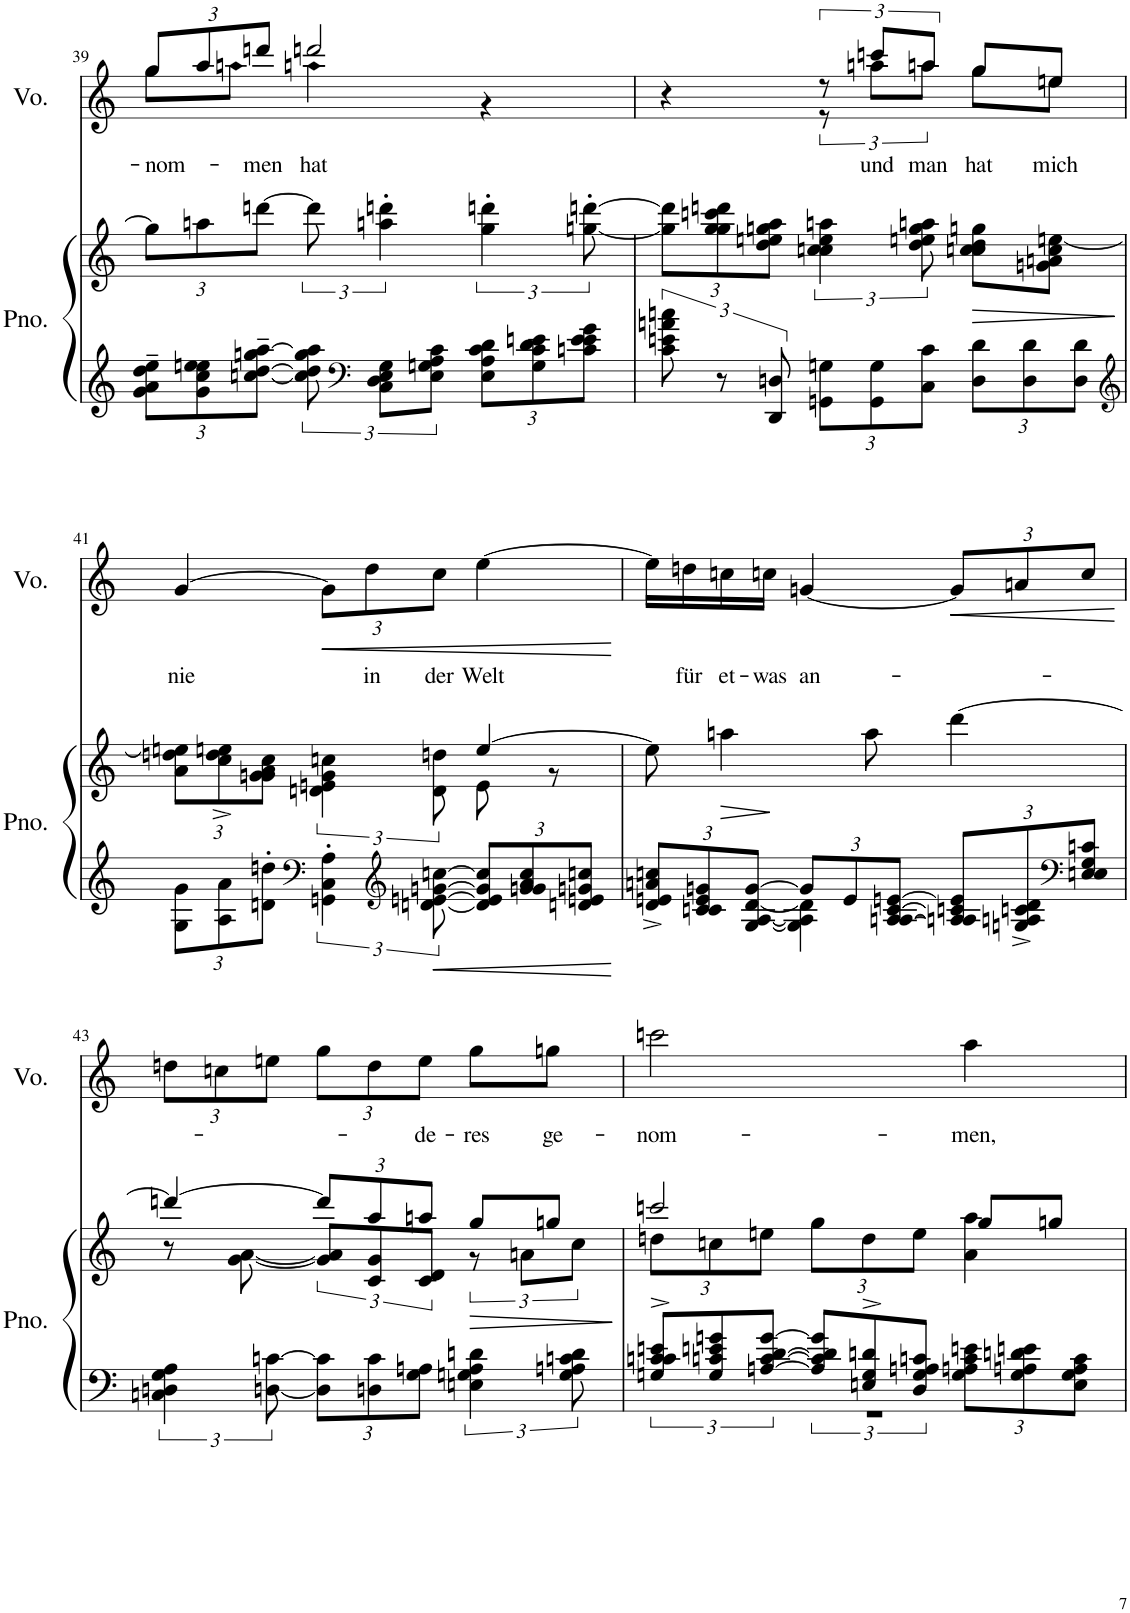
**kern	**kern	**dynam	**kern	**text	**dynam
*part2	*part2	*part2	*part1	*part1	*part1
*staff3	*staff2	*staff2/3	*staff1	*staff1	*staff1
*I"Piano	*	*	*I"Voz	*	*
*I'Pno.	*	*	*I'Vo.	*	*
!!LO:PB:g=z
*clefG2	*clefG2	*	*clefG2	*	*
*k[]	*k[]	*	*k[]	*	*
*M3/4	*M3/4	*	*M3/4	*	*
*Xbrackettup	*Xbrackettup	*	*Xbrackettup	*	*
=39	=39	=39	=39	=39	=39
!	!	!	!	!LO:LY:b	!
*	*	*	*^	*	*
12g\~ 12a\~ 12dd\~ 12ee\~L	12gg\L]	.	12gg/L	8gg\L	-nom-	.
12g\ 12cc\ 12een\ 12ee\	12aan\	.	12aa/	.	.	.
.	.	.	.	8aan\J	.	.
!	!	!	!	!	!LO:LY:b	!
[12ccn\~ [12dd\~ 12ggn\~ [12aa\~J	[12dddn\J	.	12dddn/J	.	-men	.
*brackettup	*brackettup	*	*	*	*	*
!	!	!	!	!	!LO:LY:b	!
12cc\] 12dd\] 12gg\ 12aa\]	12ddd\]	.	2dddn/	4aan\	hat	.
*clefF4	*	*	*	*	*	*
12C\ 12D\ 12E\ 12G\L	6aan\' 6dddn\'	.	.	.	.	.
12E\ 12Gn\ 12A\ 12c\J	.	.	.	.	.	.
*Xbrackettup	*	*	*	*	*	*
12E\ 12A\ 12c\ 12d\L	6gg\' 6dddn\'	.	.	4r	.	.
12G\ 12c\ 12d\ 12en\	.	.	.	.	.	.
12cn\ 12e\ 12e\ 12g\J	[12ggn\' [12dddn\'	.	.	.	.	.
=40	=40	=40	=40	=40	=40	=40
*brackettup	*Xbrackettup	*	*	*	*	*
12c\ 12en\ 12an\ 12ccn\	12gg\] 12ddd\]L	.	4r	4ryy	.	.
12r	12gg\ 12gg\ 12cccn\ 12dddn\	.	.	.	.	.
12DD/ 12Dn/	12dd\ 12een\ 12ggn\ 12aa\J	.	.	.	.	.
*Xbrackettup	*brackettup	*	*brackettup	*	*	*
12GGn\ 12Gn\L	6ccn\ 6cc\ 6ee\ 6aan\	.	12r	12r	.	.
!	!	!	!	!	!LO:LY:b	!
12GG\ 12G\	.	.	12cccn/L	12aan\L	und	.
!	!	!	!	!	!LO:LY:b	!
12C\ 12c\J	12dd\ 12een\ 12gg\ 12aan\	.	12aan/J	12aa\J	man	.
!	!	!LO:HP:b	!	!	!LO:LY:b	!
12D\ 12d\L	8ccn\ 8ccn\ 8dd\ 8ggn\L	>	8gg/L	8gg\L	hat	.
12D\ 12d\	.	.	.	.	.	.
!	!	!	!	!	!LO:LY:b	!
.	8gn\ 8an\ 8cc\ [8een\J	.	8ee/J	8een\J	mich	.
12D\ 12d\J	.	.	.	.	.	.
*	*	*	*v	*v	*	*
!!LO:LB:g=z
=41	=41	=41	=41	=41	=41
*clefG2	*	*	*	*	*
*	*^	*	*	*	*
*	*	*Xbrackettup	*	*	*	*
!	!	!	!	!	!LO:LY:b	!
12G\ 12g\L	2ryy	12a\ 12ddn\ 12een\]L	.	[4g/	nie	.
12A\ 12a\	.	12cc\^ 12dd\^ 12een\^	.	.	.	.
12dn\' 12ddn\'J	.	12g\ 12gn\ 12a\ 12cc\J	.	.	.	.
*clefF4	*	*	*	*	*	*
*brackettup	*	*brackettup	*	*Xbrackettup	*	*
!	!	!	!	!	!	!LO:HP:b
6GGn\' 6C\' 6A\'	.	6dn\ 6en\ 6g\ 6ccn\	.	12g\L]	.	<
!	!	!	!	!	!LO:LY:b	!
.	.	.	.	12dd\	in	.
*clefG2	*	*	*	*	*	*
!	!	!	!LO:HP:b=2	!	!LO:LY:b	!
[12dn\ [12en\ [12gn\ [12ccn\	.	12d\ 12ddn\	<	12cc\J	der	.
*Xbrackettup	*	*	*	*	*	*
!	!	!	!	!	!LO:LY:b	!
12d/] 12e/] 12g/] 12cc/]L	[4ee/	8e\	.	[4ee\	Welt	.
12g/ 12gn/ 12a/ 12cc/	.	.	.	.	.	.
.	.	8r	.	.	.	.
12dn/ 12en/ 12gn/ 12ccn/J	.	.	.	.	.	.
*	*v	*v	*	*	*	*
.	.	]	.	.	[
=42	=42	=42	=42	=42	=42
*^	*	*	*	*	*
12d/^ 12en/^ 12an/^ 12ccn/^L	4ryy	8ee\]	.	16ee\LL]	.	.
!	!	!	!	!	!LO:LY:b	!
.	.	.	.	16ddn\	für	.
12cn/ 12c/ 12e/ 12gn/	.	.	.	.	.	.
!	!	!	!LO:HP:b	!	!LO:LY:b	!
.	.	4aan\	>	16ccn\	et-	.
[12G/ [12A/ [12d/ [12g/J	.	.	.	.	.	.
!	!	!	!	!	!LO:LY:b	!
.	.	.	.	16ccn\JJ	-was	.
!	!	!	!	!	!LO:LY:b	!
12g/L]	4G\] 4A\] 4d\]	.	.	[4gn/	an-	.
12e/	.	.	.	.	.	.
.	.	8aa\	.	.	.	.
[12A/ [12An/ [12c/ [12en/J	.	.	.	.	.	.
!	!	!	!	!	!	!LO:HP:b
12A/] 12An/] 12cn/] 12e/]L	4ryy	[4ddd\	.	12g/L]	.	<
12Gn/^ 12An/^ 12cn/^ 12d/^	.	.	.	12an/	.	.
*clefF4	*	*	*	*	*	*
12En/ 12En/ 12G/ 12cn/J	.	.	.	12cc/J	.	.
*v	*v	*	*	*	*	*
.	.	] [	.	.	[
!!LO:LB:g=z
=43	=43	=43	=43	=43	=43
*brackettup	*	*	*	*	*
!	!	!LO:HP:b	!	!	!
*	*^	*	*	*	*
*	*	*^	*	*	*	*
6Cn\ 6Dn\ 6G\ 6A\	4dddn/_	2ryy	8r	>	12ddn\L	.	.
.	.	.	.	.	12ccn\	.	.
.	.	.	[8g\ [8a\	.	.	.	.
[12Dn\ [12cn\	.	.	.	.	12een\J	.	.
*Xbrackettup	*Xbrackettup	*	*brackettup	*	*	*	*
12D\] 12c\]L	12ddd/L]	.	12g/] 12a/]L	.	12gg\L	.	.
12Dn\ 12c\	12aa/	.	12c/ 12g/	.	12dd\	.	.
!	!	!	!	!	!	!LO:LY:b	!
12G\ 12An\J	12aan/J	.	12c/ 12d/J	.	12ee\J	-de-	.
*brackettup	*	*	*	*	*	*	*
!	!	!	!	!	!	!LO:LY:b	!
6En\ 6Gn\ 6A\ 6dn\	8gg/L	12r	4ryy	.	8gg\L	-res	.
.	.	12an\L	.	.	.	.	.
!	!	!	!	!	!	!LO:LY:b	!
.	8ggn/J	.	.	.	8ggn\J	ge-	.
12G\ 12An\ 12cn\ 12d\	.	12cc\J	.	.	.	.	.
*	*v	*v	*v	*	*	*	*
.	.	]	.	.	.
=44	=44	=44	=44	=44	=44
*^	*^	*	*	*	*
*	*	*	*Xbrackettup	*	*	*	*
!	!	!	!	!	!	!LO:LY:b	!
12Gn/^ 12cn/^ 12c/^ 12en/^L	2.r	2cccn/	12ddn\L	.	2cccn\	-nom-	.
12G/ 12cn/ 12en/ 12gn/	.	.	12ccn\	.	.	.	.
[12An/ [12c/ [12d/ [12g/J	.	.	12een\J	.	.	.	.
12A/] 12c/] 12d/] 12g/]L	.	.	12gg\L	.	.	.	.
12En/^ 12G/^ 12dn/^	.	.	12dd\	.	.	.	.
12D/ 12G/ 12An/ 12cn/J	.	.	12ee\J	.	.	.	.
*Xbrackettup	*	*	*	*	*	*	*
!	!	!	!	!	!	!LO:LY:b	!
12G\ 12An\ 12c\ 12en\L	.	8gg/L	4a\ 4aa\	.	4aa\	-men,	.
12G\ 12An\ 12dn\ 12en\	.	.	.	.	.	.	.
.	.	8ggn/J	.	.	.	.	.
12E\ 12G\ 12A\ 12c\J	.	.	.	.	.	.	.
*v	*v	*	*	*	*	*	*
*	*v	*v	*	*	*	*
=	=	=	=	=	=
*-	*-	*-	*-	*-	*-
